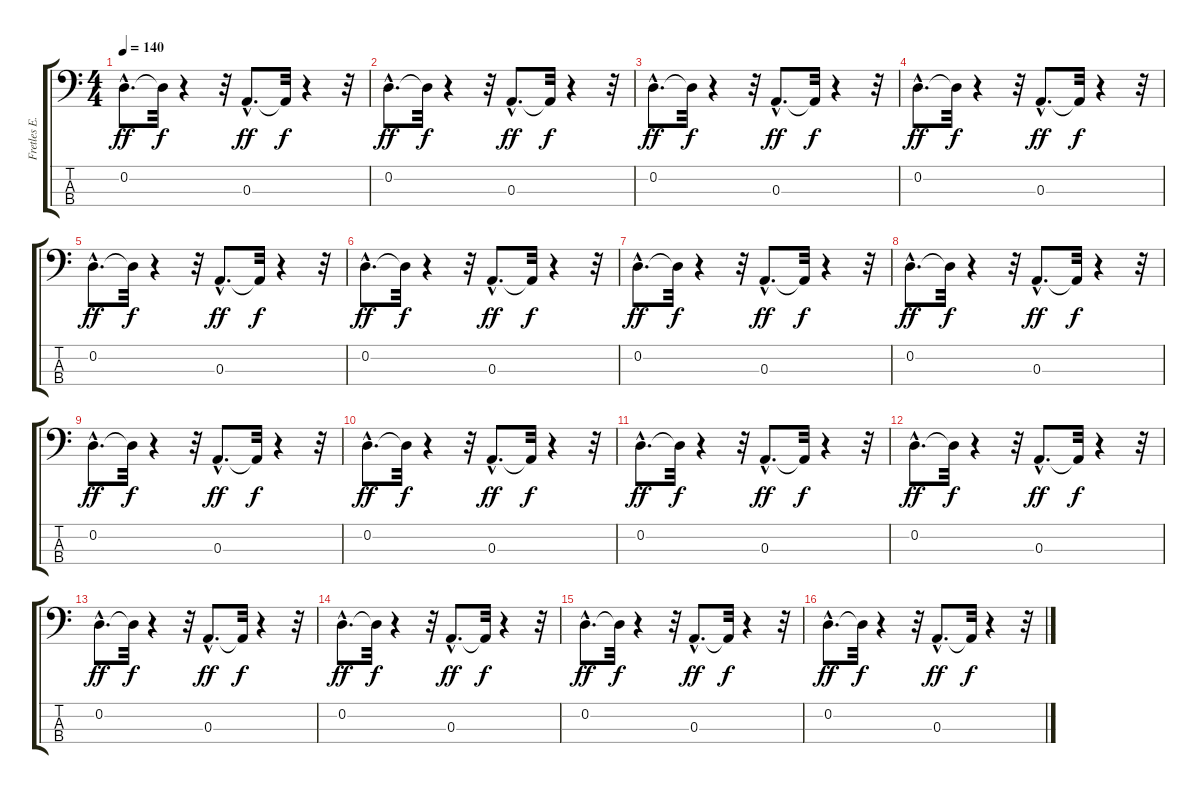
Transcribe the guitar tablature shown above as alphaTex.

\track ("Fretles E. Bass" "Fretles E.") {instrument fretlessbass}
\staff {score tabs}
\tuning (G2 D2 A1 E1) {hide}
\ts (4 4)
\tempo 140
\clef f4
\ks c
0.2{hac}.8{d dy ff} 0.2{t}.32{dy f} r.4 r.32 0.3{hac}.8{d dy ff} 0.3{t}.32{dy f} r.4 r.32 |
0.2{hac}.8{d dy ff} 0.2{t}.32{dy f} r.4 r.32 0.3{hac}.8{d dy ff} 0.3{t}.32{dy f} r.4 r.32 |
0.2{hac}.8{d dy ff} 0.2{t}.32{dy f} r.4 r.32 0.3{hac}.8{d dy ff} 0.3{t}.32{dy f} r.4 r.32 |
0.2{hac}.8{d dy ff} 0.2{t}.32{dy f} r.4 r.32 0.3{hac}.8{d dy ff} 0.3{t}.32{dy f} r.4 r.32 |
0.2{hac}.8{d dy ff} 0.2{t}.32{dy f} r.4 r.32 0.3{hac}.8{d dy ff} 0.3{t}.32{dy f} r.4 r.32 |
0.2{hac}.8{d dy ff} 0.2{t}.32{dy f} r.4 r.32 0.3{hac}.8{d dy ff} 0.3{t}.32{dy f} r.4 r.32 |
0.2{hac}.8{d dy ff} 0.2{t}.32{dy f} r.4 r.32 0.3{hac}.8{d dy ff} 0.3{t}.32{dy f} r.4 r.32 |
0.2{hac}.8{d dy ff} 0.2{t}.32{dy f} r.4 r.32 0.3{hac}.8{d dy ff} 0.3{t}.32{dy f} r.4 r.32 |
0.2{hac}.8{d dy ff} 0.2{t}.32{dy f} r.4 r.32 0.3{hac}.8{d dy ff} 0.3{t}.32{dy f} r.4 r.32 |
0.2{hac}.8{d dy ff} 0.2{t}.32{dy f} r.4 r.32 0.3{hac}.8{d dy ff} 0.3{t}.32{dy f} r.4 r.32 |
0.2{hac}.8{d dy ff} 0.2{t}.32{dy f} r.4 r.32 0.3{hac}.8{d dy ff} 0.3{t}.32{dy f} r.4 r.32 |
0.2{hac}.8{d dy ff} 0.2{t}.32{dy f} r.4 r.32 0.3{hac}.8{d dy ff} 0.3{t}.32{dy f} r.4 r.32 |
0.2{hac}.8{d dy ff} 0.2{t}.32{dy f} r.4 r.32 0.3{hac}.8{d dy ff} 0.3{t}.32{dy f} r.4 r.32 |
0.2{hac}.8{d dy ff} 0.2{t}.32{dy f} r.4 r.32 0.3{hac}.8{d dy ff} 0.3{t}.32{dy f} r.4 r.32 |
0.2{hac}.8{d dy ff} 0.2{t}.32{dy f} r.4 r.32 0.3{hac}.8{d dy ff} 0.3{t}.32{dy f} r.4 r.32 |
0.2{hac}.8{d dy ff} 0.2{t}.32{dy f} r.4 r.32 0.3{hac}.8{d dy ff} 0.3{t}.32{dy f} r.4 r.32
